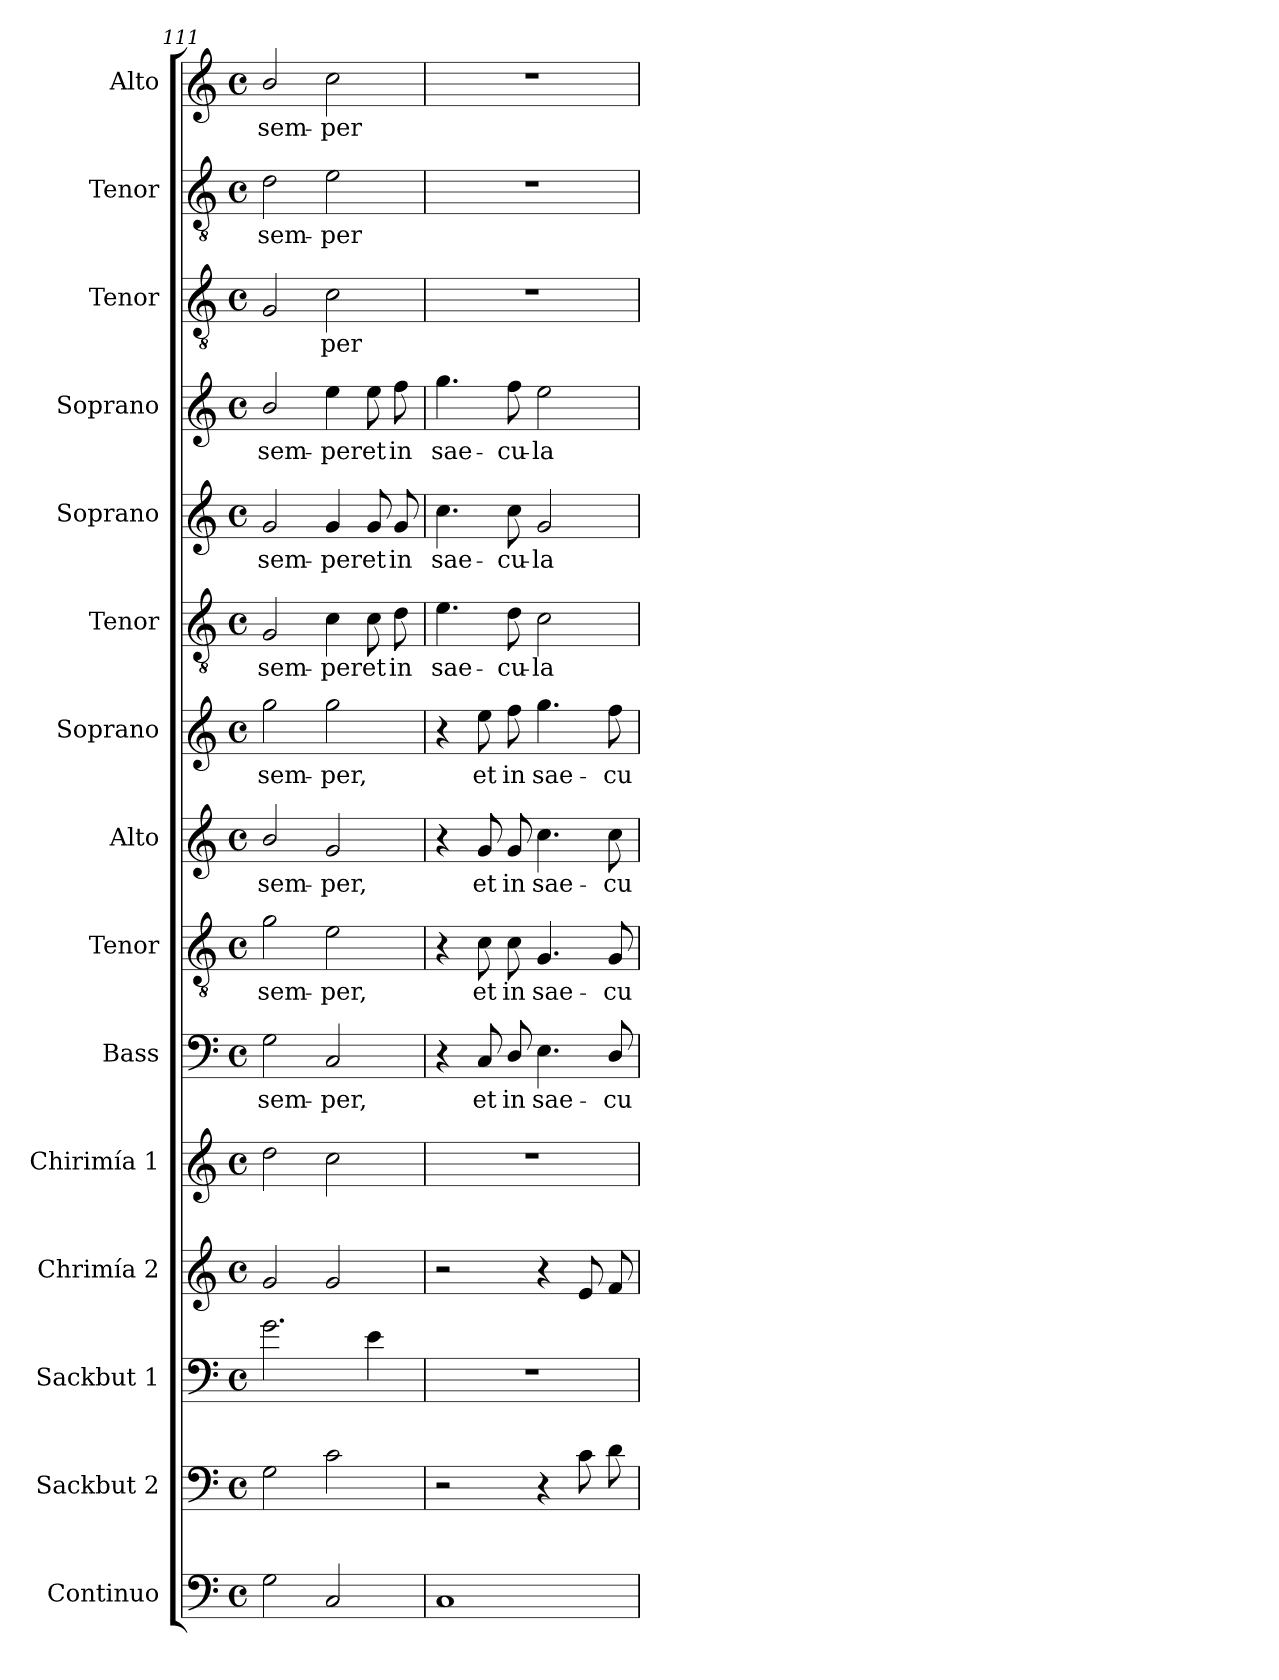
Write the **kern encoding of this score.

**kern	**kern	**kern	**kern	**kern	**kern	**text	**kern	**text	**kern	**text	**kern	**text	**kern	**text	**kern	**text	**kern	**text	**kern	**text	**kern	**text	**kern	**text
*part15	*part14	*part13	*part12	*part11	*part10	*part10	*part9	*part9	*part8	*part8	*part7	*part7	*part6	*part6	*part5	*part5	*part4	*part4	*part3	*part3	*part2	*part2	*part1	*part1
*staff15	*staff14	*staff13	*staff12	*staff11	*staff10	*staff10	*staff9	*staff9	*staff8	*staff8	*staff7	*staff7	*staff6	*staff6	*staff5	*staff5	*staff4	*staff4	*staff3	*staff3	*staff2	*staff2	*staff1	*staff1
*I"Continuo	*I"Sackbut 2	*I"Sackbut 1	*I"Chrimía 2	*I"Chirimía 1	*I"Bass	*	*I"Tenor	*	*I"Alto	*	*I"Soprano	*	*I"Tenor	*	*I"Soprano	*	*I"Soprano	*	*I"Tenor	*	*I"Tenor	*	*I"Alto	*
*I'Cont.	*I'Sckbt 2.	*I'Sckbt 1.	*I'Ch2.	*I'Ch1.	*I'B.	*	*I'T.	*	*I'A.	*	*I'S.	*	*I'T.	*	*I'S.	*	*I'S.	*	*I'T.	*	*I'T.	*	*I'A.	*
!!LO:PB:g=z
*clefF4	*clefF4	*clefF4	*clefG2	*clefG2	*clefF4	*	*clefGv2	*	*clefG2	*	*clefG2	*	*clefGv2	*	*clefG2	*	*clefG2	*	*clefGv2	*	*clefGv2	*	*clefG2	*
*	*	*	*	*	*	*	*ITrd7c12	*	*	*	*	*	*ITrd7c12	*	*	*	*	*	*ITrd7c12	*	*ITrd7c12	*	*	*
*k[]	*k[]	*k[]	*k[]	*k[]	*k[]	*	*k[]	*	*k[]	*	*k[]	*	*k[]	*	*k[]	*	*k[]	*	*k[]	*	*k[]	*	*k[]	*
*C:	*C:	*C:	*C:	*C:	*C:	*	*C:	*	*C:	*	*C:	*	*C:	*	*C:	*	*C:	*	*C:	*	*C:	*	*C:	*
*M4/4	*M4/4	*M4/4	*M4/4	*M4/4	*M4/4	*	*M4/4	*	*M4/4	*	*M4/4	*	*M4/4	*	*M4/4	*	*M4/4	*	*M4/4	*	*M4/4	*	*M4/4	*
*met(c)	*met(c)	*met(c)	*met(c)	*met(c)	*met(c)	*	*met(c)	*	*met(c)	*	*met(c)	*	*met(c)	*	*met(c)	*	*met(c)	*	*met(c)	*	*met(c)	*	*met(c)	*
=111	=111	=111	=111	=111	=111	=111	=111	=111	=111	=111	=111	=111	=111	=111	=111	=111	=111	=111	=111	=111	=111	=111	=111	=111
!	!	!	!	!	!	!LO:LY:b:color=#000000	!	!	!	!	!	!	!	!	!	!	!	!	!	!	!	!	!	!
!	!	!	!	!	!	!	!	!LO:LY:b:color=#000000	!	!	!	!	!	!	!	!	!	!	!	!	!	!	!	!
!	!	!	!	!	!	!	!	!	!	!LO:LY:b:color=#000000	!	!	!	!	!	!	!	!	!	!	!	!	!	!
!	!	!	!	!	!	!	!	!	!	!	!	!LO:LY:b:color=#000000	!	!	!	!	!	!	!	!	!	!	!	!
!	!	!	!	!	!	!	!	!	!	!	!	!	!	!LO:LY:b:color=#000000	!	!	!	!	!	!	!	!	!	!
!	!	!	!	!	!	!	!	!	!	!	!	!	!	!	!	!LO:LY:b:color=#000000	!	!	!	!	!	!	!	!
!	!	!	!	!	!	!	!	!	!	!	!	!	!	!	!	!	!	!LO:LY:b:color=#000000	!	!	!	!	!	!
!	!	!	!	!	!	!	!	!	!	!	!	!	!	!	!	!	!	!	!	!	!	!LO:LY:b:color=#000000	!	!
!	!	!	!	!	!	!	!	!	!	!	!	!	!	!	!	!	!	!	!	!	!	!	!	!LO:LY:b:color=#000000
2Gi\	2Gi\	2.gi\	2gi/	2ddi\	2Gi\	sem-	2Gi\	sem-	2bi/	sem-	2ggi\	sem-	2GGi/	sem-	2gi/	sem-	2bi/	sem-	2GGi/	.	2Di\	sem-	2bi/	sem-
!	!	!	!	!	!	!LO:LY:b:color=#000000	!	!	!	!	!	!	!	!	!	!	!	!	!	!	!	!	!	!
!	!	!	!	!	!	!	!	!LO:LY:b:color=#000000	!	!	!	!	!	!	!	!	!	!	!	!	!	!	!	!
!	!	!	!	!	!	!	!	!	!	!LO:LY:b:color=#000000	!	!	!	!	!	!	!	!	!	!	!	!	!	!
!	!	!	!	!	!	!	!	!	!	!	!	!LO:LY:b:color=#000000	!	!	!	!	!	!	!	!	!	!	!	!
!	!	!	!	!	!	!	!	!	!	!	!	!	!	!LO:LY:b:color=#000000	!	!	!	!	!	!	!	!	!	!
!	!	!	!	!	!	!	!	!	!	!	!	!	!	!	!	!LO:LY:b:color=#000000	!	!	!	!	!	!	!	!
!	!	!	!	!	!	!	!	!	!	!	!	!	!	!	!	!	!	!LO:LY:b:color=#000000	!	!	!	!	!	!
!	!	!	!	!	!	!	!	!	!	!	!	!	!	!	!	!	!	!	!	!LO:LY:b:color=#000000	!	!	!	!
!	!	!	!	!	!	!	!	!	!	!	!	!	!	!	!	!	!	!	!	!	!	!LO:LY:b:color=#000000	!	!
!	!	!	!	!	!	!	!	!	!	!	!	!	!	!	!	!	!	!	!	!	!	!	!	!LO:LY:b:color=#000000
2Ci/	2ci\	.	2gi/	2cci\	2Ci/	-per,	2Ei\	-per,	2gi/	-per,	2ggi\	-per,	4Ci\	-per	4gi/	-per	4eei\	-per	2Ci\	-per	2Ei\	-per	2cci\	-per
!	!	!	!	!	!	!	!	!	!	!	!	!	!	!LO:LY:b:color=#000000	!	!	!	!	!	!	!	!	!	!
!	!	!	!	!	!	!	!	!	!	!	!	!	!	!	!	!LO:LY:b:color=#000000	!	!	!	!	!	!	!	!
!	!	!	!	!	!	!	!	!	!	!	!	!	!	!	!	!	!	!LO:LY:b:color=#000000	!	!	!	!	!	!
.	.	4ei\	.	.	.	.	.	.	.	.	.	.	8Ci\	et	8gi/	et	8eei\	et	.	.	.	.	.	.
!	!	!	!	!	!	!	!	!	!	!	!	!	!	!LO:LY:b:color=#000000	!	!	!	!	!	!	!	!	!	!
!	!	!	!	!	!	!	!	!	!	!	!	!	!	!	!	!LO:LY:b:color=#000000	!	!	!	!	!	!	!	!
!	!	!	!	!	!	!	!	!	!	!	!	!	!	!	!	!	!	!LO:LY:b:color=#000000	!	!	!	!	!	!
.	.	.	.	.	.	.	.	.	.	.	.	.	8Di\	in	8gi/	in	8ffi\	in	.	.	.	.	.	.
=112	=112	=112	=112	=112	=112	=112	=112	=112	=112	=112	=112	=112	=112	=112	=112	=112	=112	=112	=112	=112	=112	=112	=112	=112
!	!	!	!	!	!	!	!	!	!	!	!	!	!	!LO:LY:b:color=#000000	!	!	!	!	!	!	!	!	!	!
!	!	!	!	!	!	!	!	!	!	!	!	!	!	!	!	!LO:LY:b:color=#000000	!	!	!	!	!	!	!	!
!	!	!	!	!	!	!	!	!	!	!	!	!	!	!	!	!	!	!LO:LY:b:color=#000000	!	!	!	!	!	!
1Ci	2r	1r	2r	1r	4r	.	4r	.	4r	.	4r	.	4.Ei\	sae-	4.cci\	sae-	4.ggi\	sae-	1r	.	1r	.	1r	.
!	!	!	!	!	!	!LO:LY:b:color=#000000	!	!	!	!	!	!	!	!	!	!	!	!	!	!	!	!	!	!
!	!	!	!	!	!	!	!	!LO:LY:b:color=#000000	!	!	!	!	!	!	!	!	!	!	!	!	!	!	!	!
!	!	!	!	!	!	!	!	!	!	!LO:LY:b:color=#000000	!	!	!	!	!	!	!	!	!	!	!	!	!	!
!	!	!	!	!	!	!	!	!	!	!	!	!LO:LY:b:color=#000000	!	!	!	!	!	!	!	!	!	!	!	!
.	.	.	.	.	8Ci/	et	8Ci\	et	8gi/	et	8eei\	et	.	.	.	.	.	.	.	.	.	.	.	.
!	!	!	!	!	!	!LO:LY:b:color=#000000	!	!	!	!	!	!	!	!	!	!	!	!	!	!	!	!	!	!
!	!	!	!	!	!	!	!	!LO:LY:b:color=#000000	!	!	!	!	!	!	!	!	!	!	!	!	!	!	!	!
!	!	!	!	!	!	!	!	!	!	!LO:LY:b:color=#000000	!	!	!	!	!	!	!	!	!	!	!	!	!	!
!	!	!	!	!	!	!	!	!	!	!	!	!LO:LY:b:color=#000000	!	!	!	!	!	!	!	!	!	!	!	!
!	!	!	!	!	!	!	!	!	!	!	!	!	!	!LO:LY:b:color=#000000	!	!	!	!	!	!	!	!	!	!
!	!	!	!	!	!	!	!	!	!	!	!	!	!	!	!	!LO:LY:b:color=#000000	!	!	!	!	!	!	!	!
!	!	!	!	!	!	!	!	!	!	!	!	!	!	!	!	!	!	!LO:LY:b:color=#000000	!	!	!	!	!	!
.	.	.	.	.	8Di/	in	8Ci\	in	8gi/	in	8ffi\	in	8Di\	-cu-	8cci\	-cu-	8ffi\	-cu-	.	.	.	.	.	.
!	!	!	!	!	!	!LO:LY:b:color=#000000	!	!	!	!	!	!	!	!	!	!	!	!	!	!	!	!	!	!
!	!	!	!	!	!	!	!	!LO:LY:b:color=#000000	!	!	!	!	!	!	!	!	!	!	!	!	!	!	!	!
!	!	!	!	!	!	!	!	!	!	!LO:LY:b:color=#000000	!	!	!	!	!	!	!	!	!	!	!	!	!	!
!	!	!	!	!	!	!	!	!	!	!	!	!LO:LY:b:color=#000000	!	!	!	!	!	!	!	!	!	!	!	!
!	!	!	!	!	!	!	!	!	!	!	!	!	!	!LO:LY:b:color=#000000	!	!	!	!	!	!	!	!	!	!
!	!	!	!	!	!	!	!	!	!	!	!	!	!	!	!	!LO:LY:b:color=#000000	!	!	!	!	!	!	!	!
!	!	!	!	!	!	!	!	!	!	!	!	!	!	!	!	!	!	!LO:LY:b:color=#000000	!	!	!	!	!	!
.	4r	.	4r	.	4.Ei\	sae-	4.GGi/	sae-	4.cci\	sae-	4.ggi\	sae-	2Ci\	-la	2gi/	-la	2eei\	-la	.	.	.	.	.	.
.	8ci\	.	8ei/	.	.	.	.	.	.	.	.	.	.	.	.	.	.	.	.	.	.	.	.	.
!	!	!	!	!	!	!LO:LY:b:color=#000000	!	!	!	!	!	!	!	!	!	!	!	!	!	!	!	!	!	!
!	!	!	!	!	!	!	!	!LO:LY:b:color=#000000	!	!	!	!	!	!	!	!	!	!	!	!	!	!	!	!
!	!	!	!	!	!	!	!	!	!	!LO:LY:b:color=#000000	!	!	!	!	!	!	!	!	!	!	!	!	!	!
!	!	!	!	!	!	!	!	!	!	!	!	!LO:LY:b:color=#000000	!	!	!	!	!	!	!	!	!	!	!	!
.	8di\	.	8fi/	.	8Di/	-cu-	8GGi/	-cu-	8cci\	-cu-	8ffi\	-cu-	.	.	.	.	.	.	.	.	.	.	.	.
=	=	=	=	=	=	=	=	=	=	=	=	=	=	=	=	=	=	=	=	=	=	=	=	=
*-	*-	*-	*-	*-	*-	*-	*-	*-	*-	*-	*-	*-	*-	*-	*-	*-	*-	*-	*-	*-	*-	*-	*-	*-
